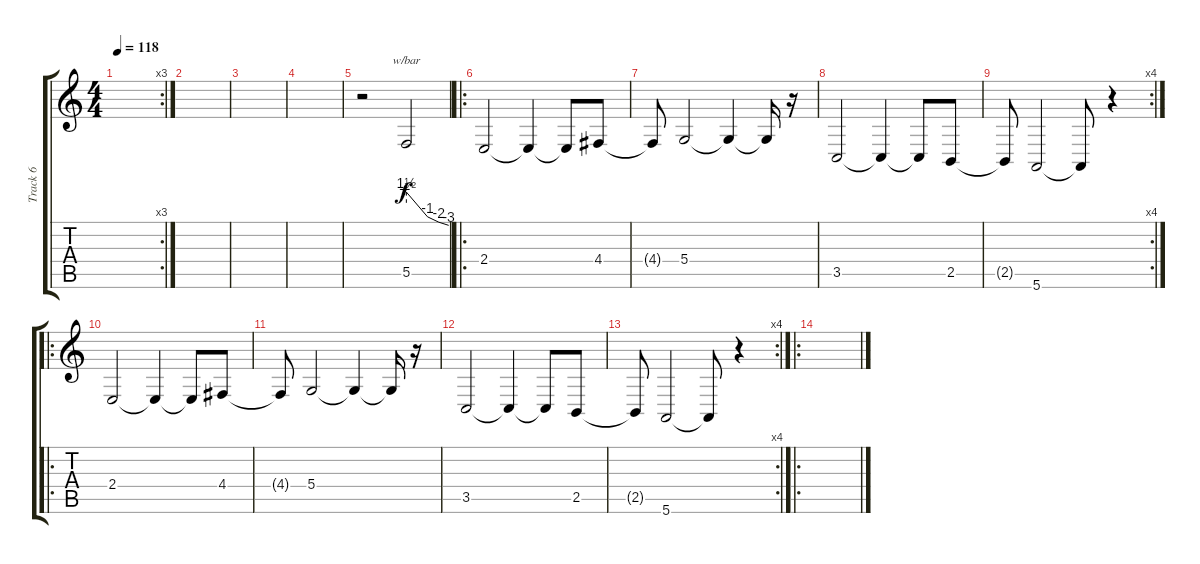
\track ("Track 6" "Track 6") {instrument rockorgan}
\staff {score tabs}
\tuning (E4 B3 G3 D3 A2 E2) {hide}
\rc 3
\ts (4 4)
\tempo 118
\clef g2
\ks c
|
|
|
|
r.2 5.5.2{tbe (custom default 0 6 30 -4 46 -8 60 -12)} |
\ro
2.4.2 2.4{t}.4 2.4{t}.8 4.4.8 |
4.4{t}.8 5.4.2 5.4{t}.4 5.4{t}.16 r.16 |
3.5.2 3.5{t}.4 3.5{t}.8 2.5.8 |
\rc 4
2.5{t}.8 5.6.2 5.6{t}.8 r.4 |
\ro
2.4.2 2.4{t}.4 2.4{t}.8 4.4.8 |
4.4{t}.8 5.4.2 5.4{t}.4 5.4{t}.16 r.16 |
3.5.2 3.5{t}.4 3.5{t}.8 2.5.8 |
\rc 4
2.5{t}.8 5.6.2 5.6{t}.8 r.4 |
\ro
